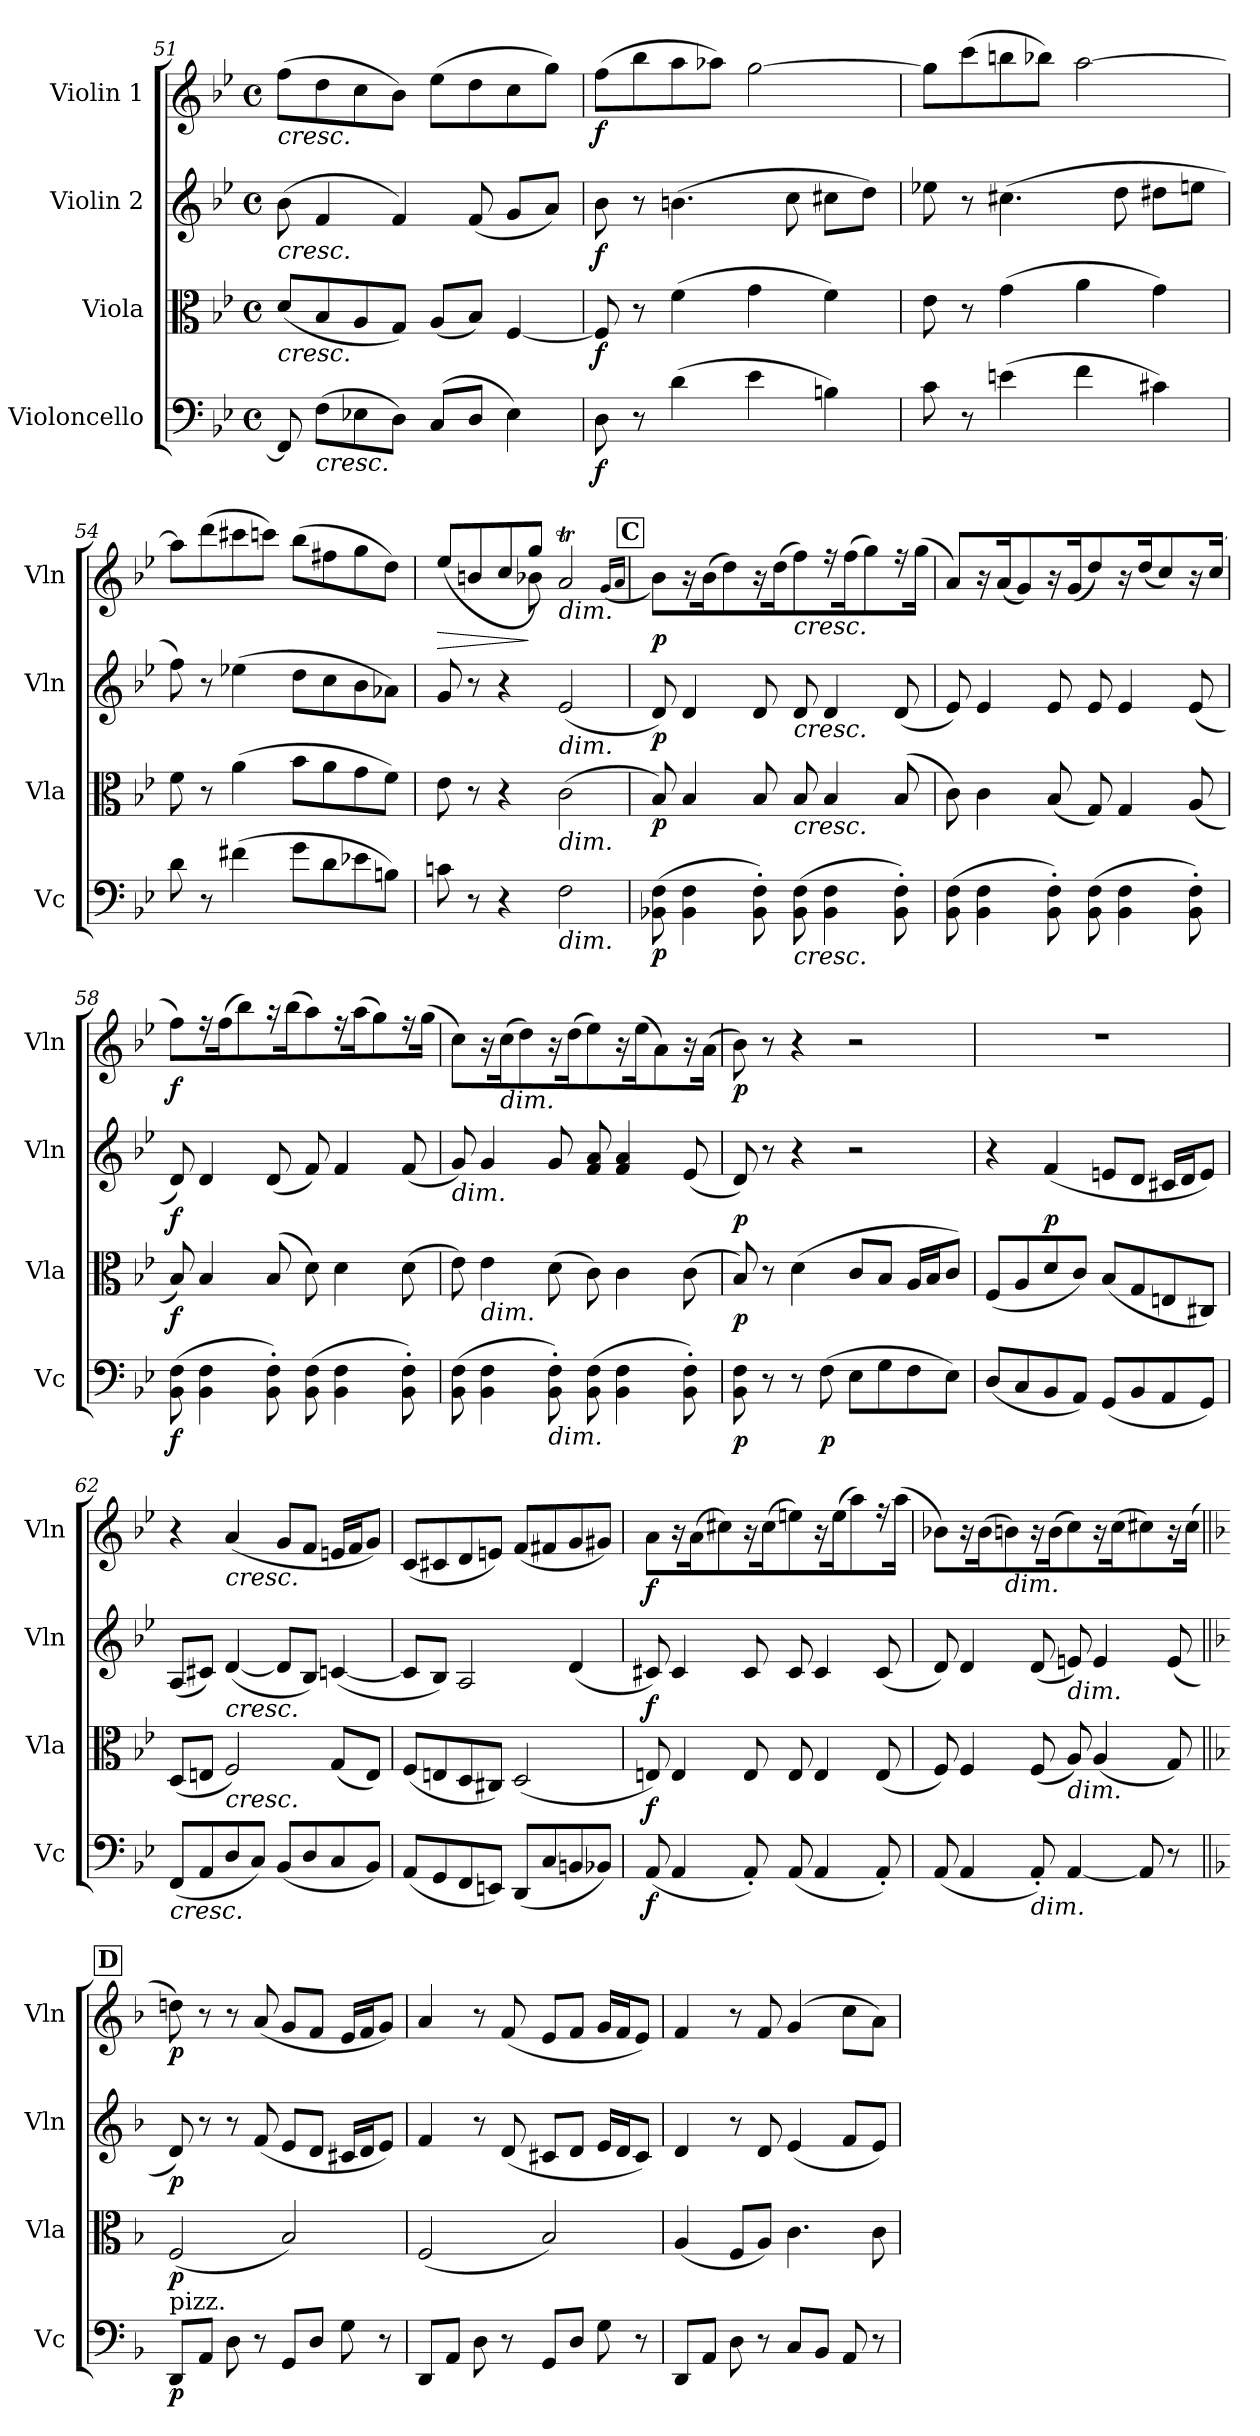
**kern	**dynam	**kern	**dynam	**kern	**dynam	**kern	**dynam
*part4	*part4	*part3	*part3	*part2	*part2	*part1	*part1
*staff4	*staff4	*staff3	*staff3	*staff2	*staff2	*staff1	*staff1
*I"Violoncello	*	*I"Viola	*	*I"Violin 2	*	*I"Violin 1	*
*I'Vc	*	*I'Vla	*	*I'Vln	*	*I'Vln	*
*clefF4	*	*clefC3	*	*clefG2	*	*clefG2	*
*k[b-e-]	*	*k[b-e-]	*	*k[b-e-]	*	*k[b-e-]	*
*M4/4	*	*M4/4	*	*M4/4	*	*M4/4	*
*met(c)	*	*met(c)	*	*met(c)	*	*met(c)	*
=51	=51	=51	=51	=51	=51	=51	=51
!	!	!	!	!	!	!LO:TX:b:i:t=cresc.	!
!	!	!	!	!LO:TX:b:i:t=cresc.	!	!	!
!	!	!LO:TX:b:i:t=cresc.	!	!	!	!	!
8FF/]	.	(8d/L	.	(8b-\	.	(8ff\L	.
!LO:TX:b:i:t=cresc.	!	!	!	!	!	!	!
(8F\L	.	8B-/	.	4f/	.	8dd\	.
8E-X\	.	8A/	.	.	.	8cc\	.
8D\J)	.	8G/J)	.	4f/)	.	8b-\J)	.
(8C/L	.	(8A/L	.	.	.	(8ee-\L	.
8D/J	.	8B-/J)	.	(8f/	.	8dd\	.
4E-\)	.	[4F/	.	8g/L	.	8cc\	.
.	.	.	.	8a/J)	.	8gg\J)	.
=52	=52	=52	=52	=52	=52	=52	=52
!	!LO:DY:b	!	!LO:DY:b	!	!LO:DY:b	!	!LO:DY:b
8D\	f	8F/]	f	8b-\	f	(8ff\L	f
8r	.	8r	.	8r	.	8bb-\	.
(4d\	.	(4f\	.	(4.bn\	.	8aa\	.
.	.	.	.	.	.	8aa-X\J)	.
4e-\	.	4g\	.	.	.	[2gg\	.
.	.	.	.	8cc\	.	.	.
4Bn\)	.	4f\)	.	8cc#X\L	.	.	.
.	.	.	.	8dd\J)	.	.	.
=53	=53	=53	=53	=53	=53	=53	=53
8c\	.	8e-\	.	8ee-X\	.	8gg\L]	.
8r	.	8r	.	8r	.	(8ccc\	.
(4en\	.	(4g\	.	(4.cc#X\	.	8bbn\	.
.	.	.	.	.	.	8bb-X\J)	.
4f\	.	4a\	.	.	.	[2aa\	.
.	.	.	.	8dd\	.	.	.
4c#X\)	.	4g\)	.	8dd#X\L	.	.	.
.	.	.	.	8een\J	.	.	.
!!LO:LB:g=z
=54	=54	=54	=54	=54	=54	=54	=54
8d\	.	8f\	.	8ff\)	.	8aa\L]	.
8r	.	8r	.	8r	.	(8ddd\	.
(4f#X\	.	(4a\	.	(4ee-X\	.	8ccc#X\	.
.	.	.	.	.	.	8cccn\J)	.
8g\L	.	8b-\L	.	8dd\L	.	(8bb-\L	.
8d\	.	8a\	.	8cc\	.	8ff#X\	.
8e-X\	.	8g\	.	8b-\	.	8gg\	.
8Bn\J)	.	8f\J)	.	8a-X\J)	.	8dd\J)	.
=55	=55	=55	=55	=55	=55	=55	=55
!	!	!	!	!	!	!	!LO:HP:b
*	*	*	*	*	*	*^	*
8cn\	.	8e-\	.	8g/	.	(8ee-/L	4.ryy	>
8r	.	8r	.	8r	.	8bn/	.	.
4r	.	4r	.	4r	.	8cc/	.	.
.	.	.	.	.	.	8gg/J)	8b-X\	]
!	!	!	!	!	!	!LO:TX:b:i:t=dim.	!	!
!	!	!	!	!LO:TX:b:i:t=dim.	!	!	!	!
!	!	!LO:TX:b:i:t=dim.	!	!	!	!	!	!
!LO:TX:b:i:t=dim.	!	!	!	!	!	!	!	!
2F\	.	(2c\	.	(2e-/	.	2at/	2ryy	.
*	*	*	*	*	*	*v	*v	*
.	.	.	.	.	.	(16qg/LL	.
.	.	.	.	.	.	16qa/JJ	.
!!LO:REH:place=s1:a:B:cj:fs=14:t=C
=56	=56	=56	=56	=56	=56	=56	=56
!	!LO:DY:b	!	!LO:DY:b	!	!LO:DY:b	!	!LO:DY:b
(8BB-X\ 8F\	p	8B-/)	p	8d/)	p	8b-\L)	p
4BB-\ 4F\	.	4B-/	.	4d/	.	16r	.
.	.	.	.	.	.	(16b-\JJ	.
.	.	.	.	.	.	8dd\L)	.
8BB-\' 8F\')	.	8B-/	.	8d/	.	16r	.
.	.	.	.	.	.	(16dd\JJ	.
!	!	!	!	!	!	!LO:TX:b:i:t=cresc.	!
!	!	!	!	!LO:TX:b:i:t=cresc.	!	!	!
!	!	!LO:TX:b:i:t=cresc.	!	!	!	!	!
!LO:TX:b:i:t=cresc.	!	!	!	!	!	!	!
(8BB-\ 8F\	.	8B-/	.	8d/	.	8ff\L)	.
4BB-\ 4F\	.	4B-/	.	4d/	.	16r	.
.	.	.	.	.	.	(16ff\JJ	.
.	.	.	.	.	.	8gg\L)	.
8BB-\' 8F\')	.	(8B-/	.	(8d/	.	16r	.
.	.	.	.	.	.	(16gg\JJ	.
!!LO:PB:g=z
=57	=57	=57	=57	=57	=57	=57	=57
(8BB-\ 8F\	.	8c\)	.	8e-/)	.	8a/L)	.
4BB-\ 4F\	.	4c\	.	4e-/	.	16r	.
.	.	.	.	.	.	(16a/JJ	.
.	.	.	.	.	.	8g/L)	.
8BB-\' 8F\')	.	(8B-/	.	8e-/	.	16r	.
.	.	.	.	.	.	(16g/JJ	.
(8BB-\ 8F\	.	8G/)	.	8e-/	.	8dd\L)	.
4BB-\ 4F\	.	4G/	.	4e-/	.	16r	.
.	.	.	.	.	.	(16dd\JJ	.
.	.	.	.	.	.	8cc\L)	.
8BB-\' 8F\')	.	(8A/	.	(8e-/	.	16r	.
.	.	.	.	.	.	(16cc\JJ	.
=58	=58	=58	=58	=58	=58	=58	=58
!	!LO:DY:b	!	!LO:DY:b	!	!LO:DY:b	!	!LO:DY:b
(8BB-\ 8F\	f	8B-/)	f	8d/)	f	8ff\L)	f
4BB-\ 4F\	.	4B-/	.	4d/	.	16r	.
.	.	.	.	.	.	(16ff\JJ	.
.	.	.	.	.	.	8bb-\L)	.
8BB-\' 8F\')	.	(8B-/	.	(8d/	.	16r	.
.	.	.	.	.	.	(16bb-\JJ	.
(8BB-\ 8F\	.	8d\)	.	8f/)	.	8aa\L)	.
4BB-\ 4F\	.	4d\	.	4f/	.	16r	.
.	.	.	.	.	.	(16aa\JJ	.
.	.	.	.	.	.	8gg\L)	.
8BB-\' 8F\')	.	(8d\	.	(8f/	.	16r	.
.	.	.	.	.	.	(16gg\JJ	.
=59	=59	=59	=59	=59	=59	=59	=59
!	!	!	!	!LO:TX:b:i:t=dim.	!	!	!
(8BB-\ 8F\	.	8e-\)	.	8g/)	.	8cc\L)	.
!	!	!LO:TX:b:i:t=dim.	!	!	!	!	!
4BB-\ 4F\	.	4e-\	.	4g/	.	16r	.
!	!	!	!	!	!	!LO:TX:b:i:t=dim.	!
.	.	.	.	.	.	(16cc\JJ	.
.	.	.	.	.	.	8dd\L)	.
!LO:TX:b:i:t=dim.	!	!	!	!	!	!	!
8BB-\' 8F\')	.	(8d\	.	8g/	.	16r	.
.	.	.	.	.	.	(16dd\JJ	.
(8BB-\ 8F\	.	8c\)	.	8f/ 8a/	.	8ee-\L)	.
4BB-\ 4F\	.	4c\	.	4f/ 4a/	.	16r	.
.	.	.	.	.	.	(16ee-\JJ	.
.	.	.	.	.	.	8a/L)	.
8BB-\' 8F\')	.	(8c\	.	(8e-/	.	16r	.
.	.	.	.	.	.	(16a/JJ	.
!!LO:LB:g=z
=60	=60	=60	=60	=60	=60	=60	=60
!	!LO:DY:b	!	!LO:DY:b	!	!LO:DY:b	!	!LO:DY:b
8BB-\ 8F\	p	8B-/)	p	8d/)	p	8b-\)	p
8r	.	8r	.	8r	.	8r	.
8r	.	(4d\	.	4r	.	4r	.
!	!LO:DY:b	!	!	!	!	!	!
(8F\	p	.	.	.	.	.	.
8E-\L	.	8c/L	.	2r	.	2r	.
8G\	.	8B-/J	.	.	.	.	.
8F\	.	16A/LL	.	.	.	.	.
.	.	16B-/J	.	.	.	.	.
8E-\J)	.	8c/J)	.	.	.	.	.
=61	=61	=61	=61	=61	=61	=61	=61
(8D/L	.	(8F/L	.	4r	.	1r	.
8C/	.	8A/	.	.	.	.	.
!	!	!	!	!	!LO:DY:b	!	!
8BB-/	.	8d/	.	(4f/	p	.	.
8AA/J)	.	8c/J)	.	.	.	.	.
(8GG/L	.	(8B-/L	.	8en/L	.	.	.
8BB-/	.	8G/	.	8d/J	.	.	.
8AA/	.	8En/	.	16c#X/LL	.	.	.
.	.	.	.	16d/J	.	.	.
8GG/J)	.	8C#X/J)	.	8e/J)	.	.	.
=62	=62	=62	=62	=62	=62	=62	=62
!LO:TX:b:i:t=cresc.	!	!	!	!	!	!	!
(8FF/L	.	(8D/L	.	(8A/L	.	4r	.
8AA/	.	8En/J	.	8c#X/J)	.	.	.
!	!	!	!	!	!	!LO:TX:b:i:t=cresc.	!
!	!	!	!	!LO:TX:b:i:t=cresc.	!	!	!
!	!	!LO:TX:b:i:t=cresc.	!	!	!	!	!
8D/	.	2F/)	.	([4d/	.	(4a/	.
8C/J)	.	.	.	.	.	.	.
(8BB-/L	.	.	.	8d/L]	.	8g/L	.
8D/	.	.	.	8B-/J)	.	8f/J	.
8C/	.	(8G/L	.	([4cn/	.	16en/LL	.
.	.	.	.	.	.	16f/J	.
8BB-/J)	.	8E/J)	.	.	.	8g/J)	.
=63	=63	=63	=63	=63	=63	=63	=63
(8AA/L	.	(8F/L	.	8c/L]	.	(8c/L	.
8GG/	.	8En/	.	8B-/J)	.	8c#X/	.
8FF/	.	8D/	.	2A/	.	8d/	.
8EEn/J)	.	8C#X/J)	.	.	.	8en/J)	.
(8DD/L	.	(2D/	.	.	.	(8f/L	.
8C/	.	.	.	.	.	8f#X/	.
8BBn/	.	.	.	(4d/	.	8g/	.
8BB-X/J)	.	.	.	.	.	8g#X/J)	.
!!LO:LB:g=z
=64	=64	=64	=64	=64	=64	=64	=64
!	!LO:DY:b	!	!LO:DY:b	!	!LO:DY:b	!	!LO:DY:b
(8AA/	f	8En/)	f	8c#X/)	f	8a/L	f
4AA/	.	4E/	.	4c#/	.	16r	.
.	.	.	.	.	.	(16a/JJ	.
.	.	.	.	.	.	8cc#X\L)	.
8AA'/)	.	8E/	.	8c#/	.	16r	.
.	.	.	.	.	.	(16cc#\JJ	.
(8AA/	.	8E/	.	8c#/	.	8een\L)	.
4AA/	.	4E/	.	4c#/	.	16r	.
.	.	.	.	.	.	(16ee\JJ	.
.	.	.	.	.	.	8aa\L)	.
8AA'/)	.	(8E/	.	(8c#/	.	16r	.
.	.	.	.	.	.	(16aa\JJ	.
=65	=65	=65	=65	=65	=65	=65	=65
(8AA/	.	8F/)	.	8d/)	.	8b-X\L)	.
4AA/	.	4F/	.	4d/	.	16r	.
.	.	.	.	.	.	(16b-\JJ	.
!	!	!	!	!	!	!LO:TX:b:i:t=dim.	!
.	.	.	.	.	.	8bn\L)	.
!LO:TX:b:i:t=dim.	!	!	!	!	!	!	!
8AA'/)	.	(8F/	.	(8d/	.	16r	.
.	.	.	.	.	.	(16b\JJ	.
!	!	!	!	!LO:TX:b:i:t=dim.	!	!	!
!	!	!LO:TX:b:i:t=dim.	!	!	!	!	!
[4AA/	.	8A/)	.	8en/)	.	8cc\L)	.
.	.	(4A/	.	4e/	.	16r	.
.	.	.	.	.	.	(16cc\JJ	.
8AA/]	.	.	.	.	.	8cc#X\L)	.
8r	.	8G/)	.	(8e/	.	16r	.
.	.	.	.	.	.	(16cc#\JJ	.
!!LO:REH:place=s1:a:B:cj:fs=14:t=D
=66||	=66||	=66||	=66||	=66||	=66||	=66||	=66||
*k[b-]	*	*k[b-]	*	*k[b-]	*	*k[b-]	*
!LO:TX:a:t=pizz.	!	!	!	!	!	!	!
!	!LO:DY:b	!	!LO:DY:b	!	!LO:DY:b	!	!LO:DY:b
8DD/L	p	(2F/	p	8d/)	p	8ddn\)	p
8AA/J	.	.	.	8r	.	8r	.
8D\	.	.	.	8r	.	8r	.
8r	.	.	.	(8f/	.	(8a/	.
8GG/L	.	2B-/)	.	8e/L	.	8g/L	.
8D/J	.	.	.	8d/J	.	8f/J	.
8G\	.	.	.	16c#X/LL	.	16e/LL	.
.	.	.	.	16d/J	.	16f/J	.
8r	.	.	.	8e/J)	.	8g/J)	.
!!LO:LB:g=z
=67	=67	=67	=67	=67	=67	=67	=67
8DD/L	.	(2F/	.	4f/	.	4a/	.
8AA/J	.	.	.	.	.	.	.
8D\	.	.	.	8r	.	8r	.
8r	.	.	.	(8d/	.	(8f/	.
8GG/L	.	2B-/)	.	8c#X/L	.	8e/L	.
8D/J	.	.	.	8d/J	.	8f/J	.
8G\	.	.	.	16e/LL	.	16g/LL	.
.	.	.	.	16d/J	.	16f/J	.
8r	.	.	.	8c#/J)	.	8e/J)	.
=68	=68	=68	=68	=68	=68	=68	=68
8DD/L	.	(4A/	.	4d/	.	4f/	.
8AA/J	.	.	.	.	.	.	.
8D\	.	8F/L	.	8r	.	8r	.
8r	.	8A/J)	.	8d/	.	8f/	.
8C/L	.	4.c\	.	(4e/	.	(4g/	.
8BB-/J	.	.	.	.	.	.	.
8AA/	.	.	.	8f/L	.	8cc\L	.
8r	.	8c\	.	8e/J)	.	8a\J)	.
=	=	=	=	=	=	=	=
*-	*-	*-	*-	*-	*-	*-	*-
